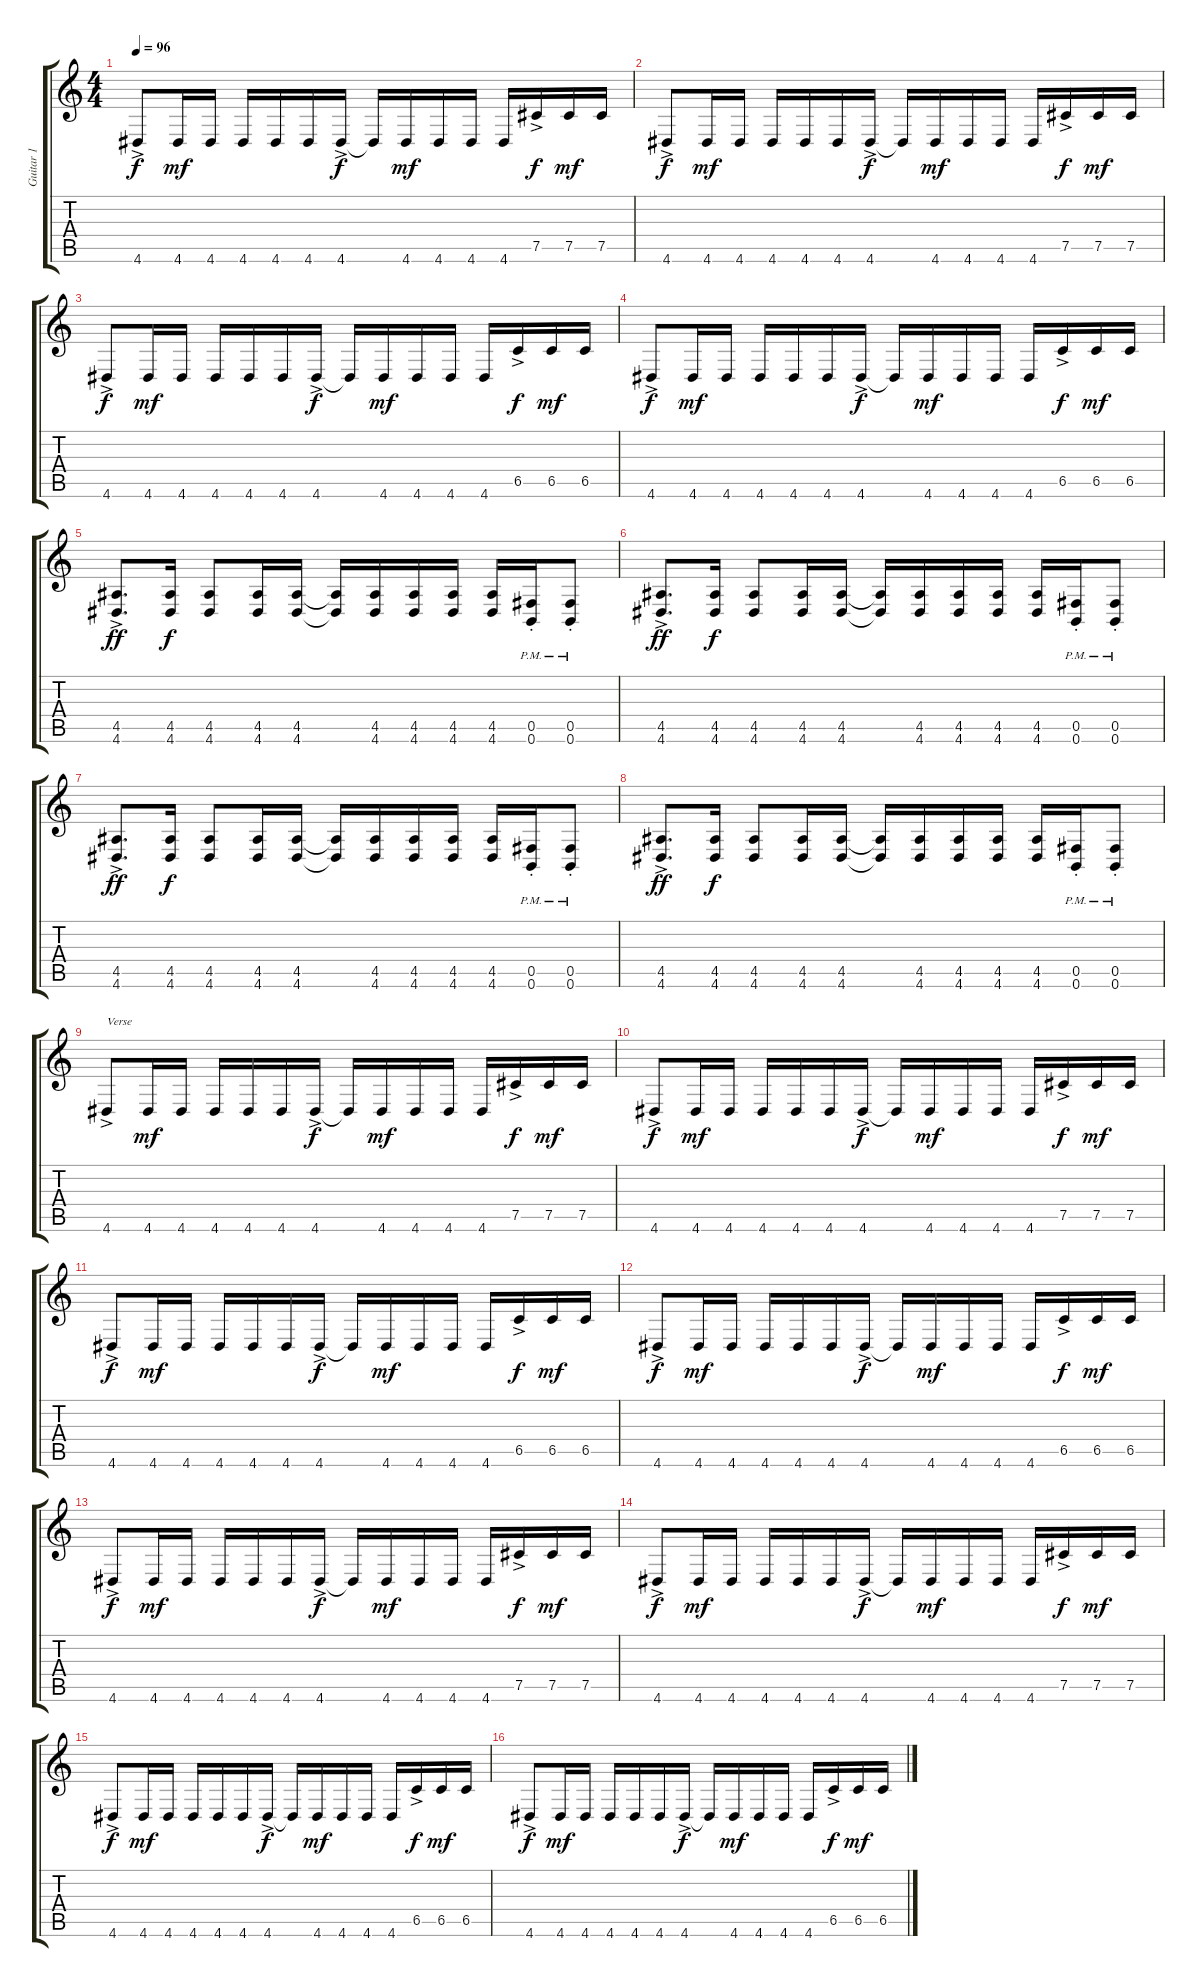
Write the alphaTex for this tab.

\track ("Guitar 1" "Guitar 1") {instrument distortionguitar}
\staff {score tabs}
\tuning (Db4 Ab3 E3 B2 Gb2 B1) {hide}
\ts (4 4)
\tempo 96
\clef g2
\ks c
4.6{ac}.8{dy f} 4.6.16{dy mf} 4.6.16 4.6.16 4.6.16 4.6.16 4.6{ac}.16{dy f} 4.6{t}.16 4.6.16{dy mf} 4.6.16 4.6.16 4.6.16 7.5{ac}.16{dy f} 7.5.16{dy mf} 7.5.16 |
4.6{ac}.8{dy f} 4.6.16{dy mf} 4.6.16 4.6.16 4.6.16 4.6.16 4.6{ac}.16{dy f} 4.6{t}.16 4.6.16{dy mf} 4.6.16 4.6.16 4.6.16 7.5{ac}.16{dy f} 7.5.16{dy mf} 7.5.16 |
4.6{ac}.8{dy f} 4.6.16{dy mf} 4.6.16 4.6.16 4.6.16 4.6.16 4.6{ac}.16{dy f} 4.6{t}.16 4.6.16{dy mf} 4.6.16 4.6.16 4.6.16 6.5{ac}.16{dy f} 6.5.16{dy mf} 6.5.16 |
4.6{ac}.8{dy f} 4.6.16{dy mf} 4.6.16 4.6.16 4.6.16 4.6.16 4.6{ac}.16{dy f} 4.6{t}.16 4.6.16{dy mf} 4.6.16 4.6.16 4.6.16 6.5{ac}.16{dy f} 6.5.16{dy mf} 6.5.16 |
(4.5{ac} 4.6{ac}).8{d dy ff} (4.5 4.6).16{dy f} (4.5 4.6).8 (4.5 4.6).16 (4.5 4.6).16 (4.5{t} 4.6{t}).16 (4.5 4.6).16 (4.5 4.6).16 (4.5 4.6).16 (4.5 4.6).16 (0.5{pm st} 0.6{pm st}).16 (0.5{pm st} 0.6{pm st}).8 |
(4.5{ac} 4.6{ac}).8{d dy ff} (4.5 4.6).16{dy f} (4.5 4.6).8 (4.5 4.6).16 (4.5 4.6).16 (4.5{t} 4.6{t}).16 (4.5 4.6).16 (4.5 4.6).16 (4.5 4.6).16 (4.5 4.6).16 (0.5{pm st} 0.6{pm st}).16 (0.5{pm st} 0.6{pm st}).8 |
(4.5{ac} 4.6{ac}).8{d dy ff} (4.5 4.6).16{dy f} (4.5 4.6).8 (4.5 4.6).16 (4.5 4.6).16 (4.5{t} 4.6{t}).16 (4.5 4.6).16 (4.5 4.6).16 (4.5 4.6).16 (4.5 4.6).16 (0.5{pm st} 0.6{pm st}).16 (0.5{pm st} 0.6{pm st}).8 |
(4.5{ac} 4.6{ac}).8{d dy ff} (4.5 4.6).16{dy f} (4.5 4.6).8 (4.5 4.6).16 (4.5 4.6).16 (4.5{t} 4.6{t}).16 (4.5 4.6).16 (4.5 4.6).16 (4.5 4.6).16 (4.5 4.6).16 (0.5{pm st} 0.6{pm st}).16 (0.5{pm st} 0.6{pm st}).8 |
4.6{ac}.8{txt "Verse"} 4.6.16{dy mf} 4.6.16 4.6.16 4.6.16 4.6.16 4.6{ac}.16{dy f} 4.6{t}.16 4.6.16{dy mf} 4.6.16 4.6.16 4.6.16 7.5{ac}.16{dy f} 7.5.16{dy mf} 7.5.16 |
4.6{ac}.8{dy f} 4.6.16{dy mf} 4.6.16 4.6.16 4.6.16 4.6.16 4.6{ac}.16{dy f} 4.6{t}.16 4.6.16{dy mf} 4.6.16 4.6.16 4.6.16 7.5{ac}.16{dy f} 7.5.16{dy mf} 7.5.16 |
4.6{ac}.8{dy f} 4.6.16{dy mf} 4.6.16 4.6.16 4.6.16 4.6.16 4.6{ac}.16{dy f} 4.6{t}.16 4.6.16{dy mf} 4.6.16 4.6.16 4.6.16 6.5{ac}.16{dy f} 6.5.16{dy mf} 6.5.16 |
4.6{ac}.8{dy f} 4.6.16{dy mf} 4.6.16 4.6.16 4.6.16 4.6.16 4.6{ac}.16{dy f} 4.6{t}.16 4.6.16{dy mf} 4.6.16 4.6.16 4.6.16 6.5{ac}.16{dy f} 6.5.16{dy mf} 6.5.16 |
4.6{ac}.8{dy f} 4.6.16{dy mf} 4.6.16 4.6.16 4.6.16 4.6.16 4.6{ac}.16{dy f} 4.6{t}.16 4.6.16{dy mf} 4.6.16 4.6.16 4.6.16 7.5{ac}.16{dy f} 7.5.16{dy mf} 7.5.16 |
4.6{ac}.8{dy f} 4.6.16{dy mf} 4.6.16 4.6.16 4.6.16 4.6.16 4.6{ac}.16{dy f} 4.6{t}.16 4.6.16{dy mf} 4.6.16 4.6.16 4.6.16 7.5{ac}.16{dy f} 7.5.16{dy mf} 7.5.16 |
4.6{ac}.8{dy f} 4.6.16{dy mf} 4.6.16 4.6.16 4.6.16 4.6.16 4.6{ac}.16{dy f} 4.6{t}.16 4.6.16{dy mf} 4.6.16 4.6.16 4.6.16 6.5{ac}.16{dy f} 6.5.16{dy mf} 6.5.16 |
4.6{ac}.8{dy f} 4.6.16{dy mf} 4.6.16 4.6.16 4.6.16 4.6.16 4.6{ac}.16{dy f} 4.6{t}.16 4.6.16{dy mf} 4.6.16 4.6.16 4.6.16 6.5{ac}.16{dy f} 6.5.16{dy mf} 6.5.16
